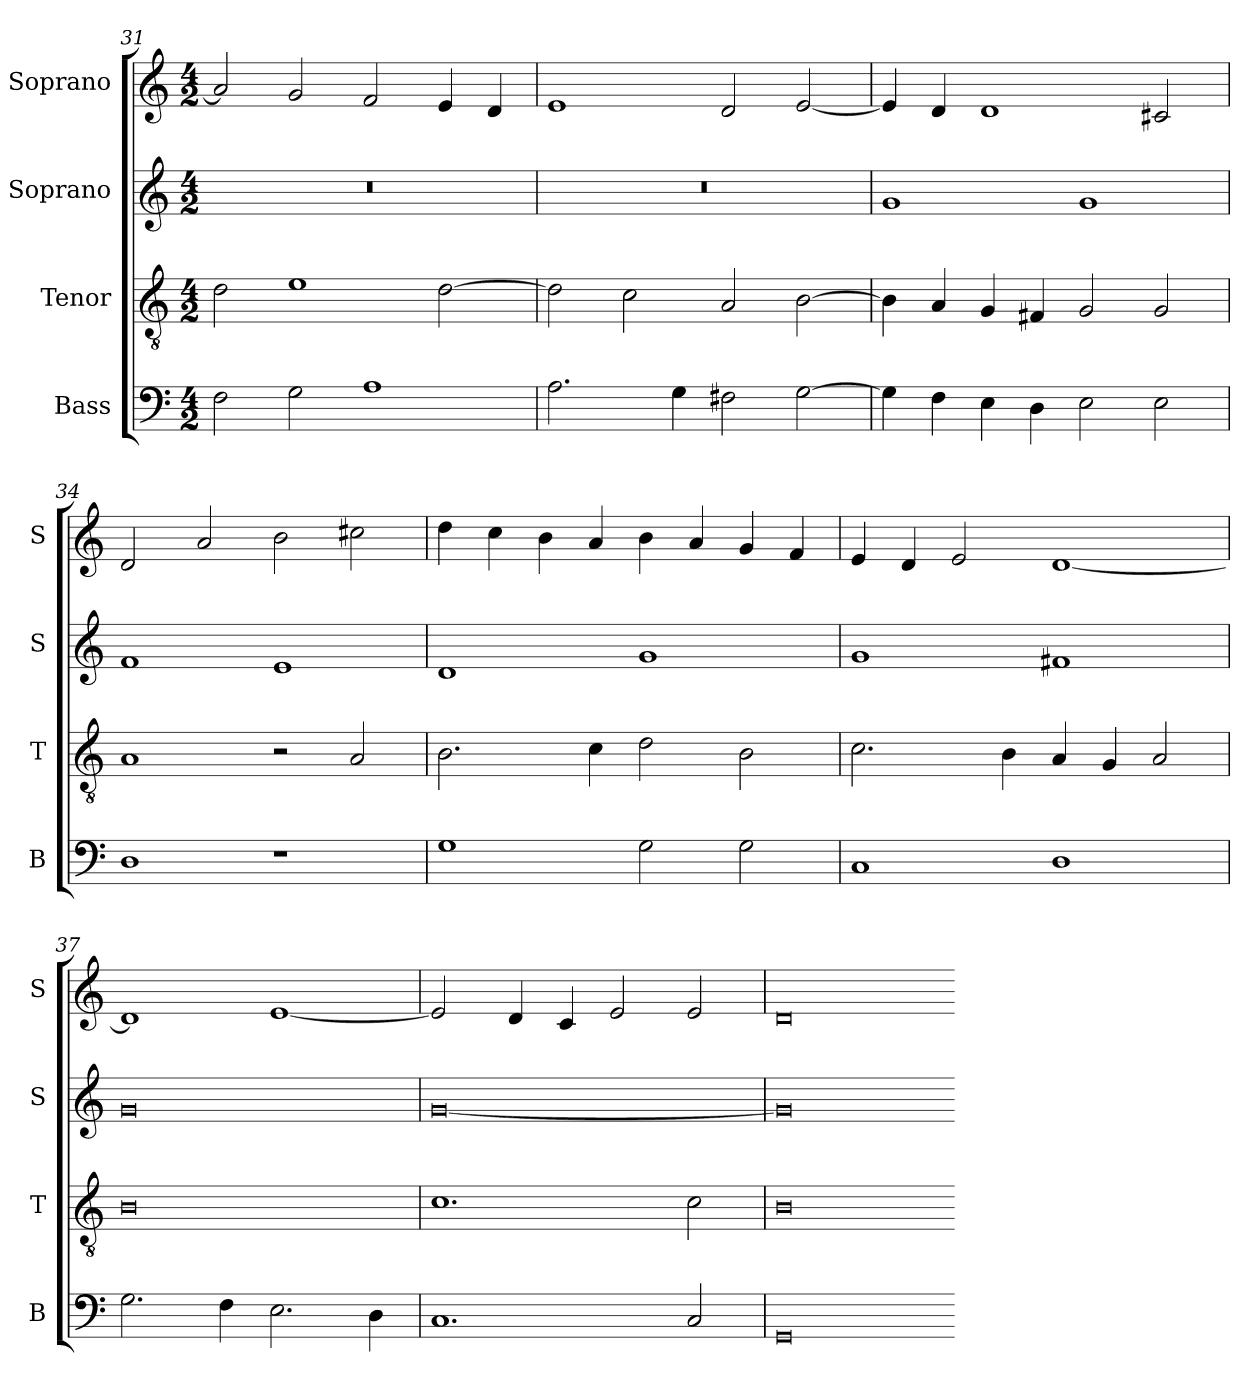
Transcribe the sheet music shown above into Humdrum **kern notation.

**kern	**kern	**kern	**kern
*part4	*part3	*part2	*part1
*staff4	*staff3	*staff2	*staff1
*I"Bass	*I"Tenor	*I"Soprano	*I"Soprano
*I'B	*I'T	*I'S	*I'S
*clefF4	*clefGv2	*clefG2	*clefG2
*k[]	*k[]	*k[]	*k[]
*G:mix	*G:mix	*G:mix	*G:mix
*M4/2	*M4/2	*M4/2	*M4/2
=31	=31	=31	=31
2F	2d	0r	2a]
2G	1e	.	2g
1A	.	.	2f
.	[2d	.	4e
.	.	.	4d
=32	=32	=32	=32
2.A	2d]	0r	1e
.	2c	.	.
4G	.	.	.
2F#X	2A	.	2d
[2G	[2B	.	[2e
=33	=33	=33	=33
4G]	4B]	1g	4e]
4F	4A	.	4d
4E	4G	.	1d
4D	4F#X	.	.
2E	2G	1g	.
2E	2G	.	2c#X
=34	=34	=34	=34
1D	1A	1f	2d
.	.	.	2a
1r	2r	1e	2b
.	2A	.	2cc#X
=35	=35	=35	=35
1G	2.B	1d	4dd
.	.	.	4cc
.	.	.	4b
.	4c	.	4a
2G	2d	1g	4b
.	.	.	4a
2G	2B	.	4g
.	.	.	4f
=36	=36	=36	=36
1C	2.c	1g	4e
.	.	.	4d
.	.	.	2e
.	4B	.	.
1D	4A	1f#X	[1d
.	4G	.	.
.	2A	.	.
=37	=37	=37	=37
2.G	0B	0g	1d]
4F	.	.	.
2.E	.	.	[1e
4D	.	.	.
=38	=38	=38	=38
1.C	1.c	[0g	2e]
.	.	.	4d
.	.	.	4c
.	.	.	2e
2C	2c	.	2e
=39	=39	=39	=39
0GG	0B	0g]	0d
=-	=-	=-	=-
*-	*-	*-	*-
